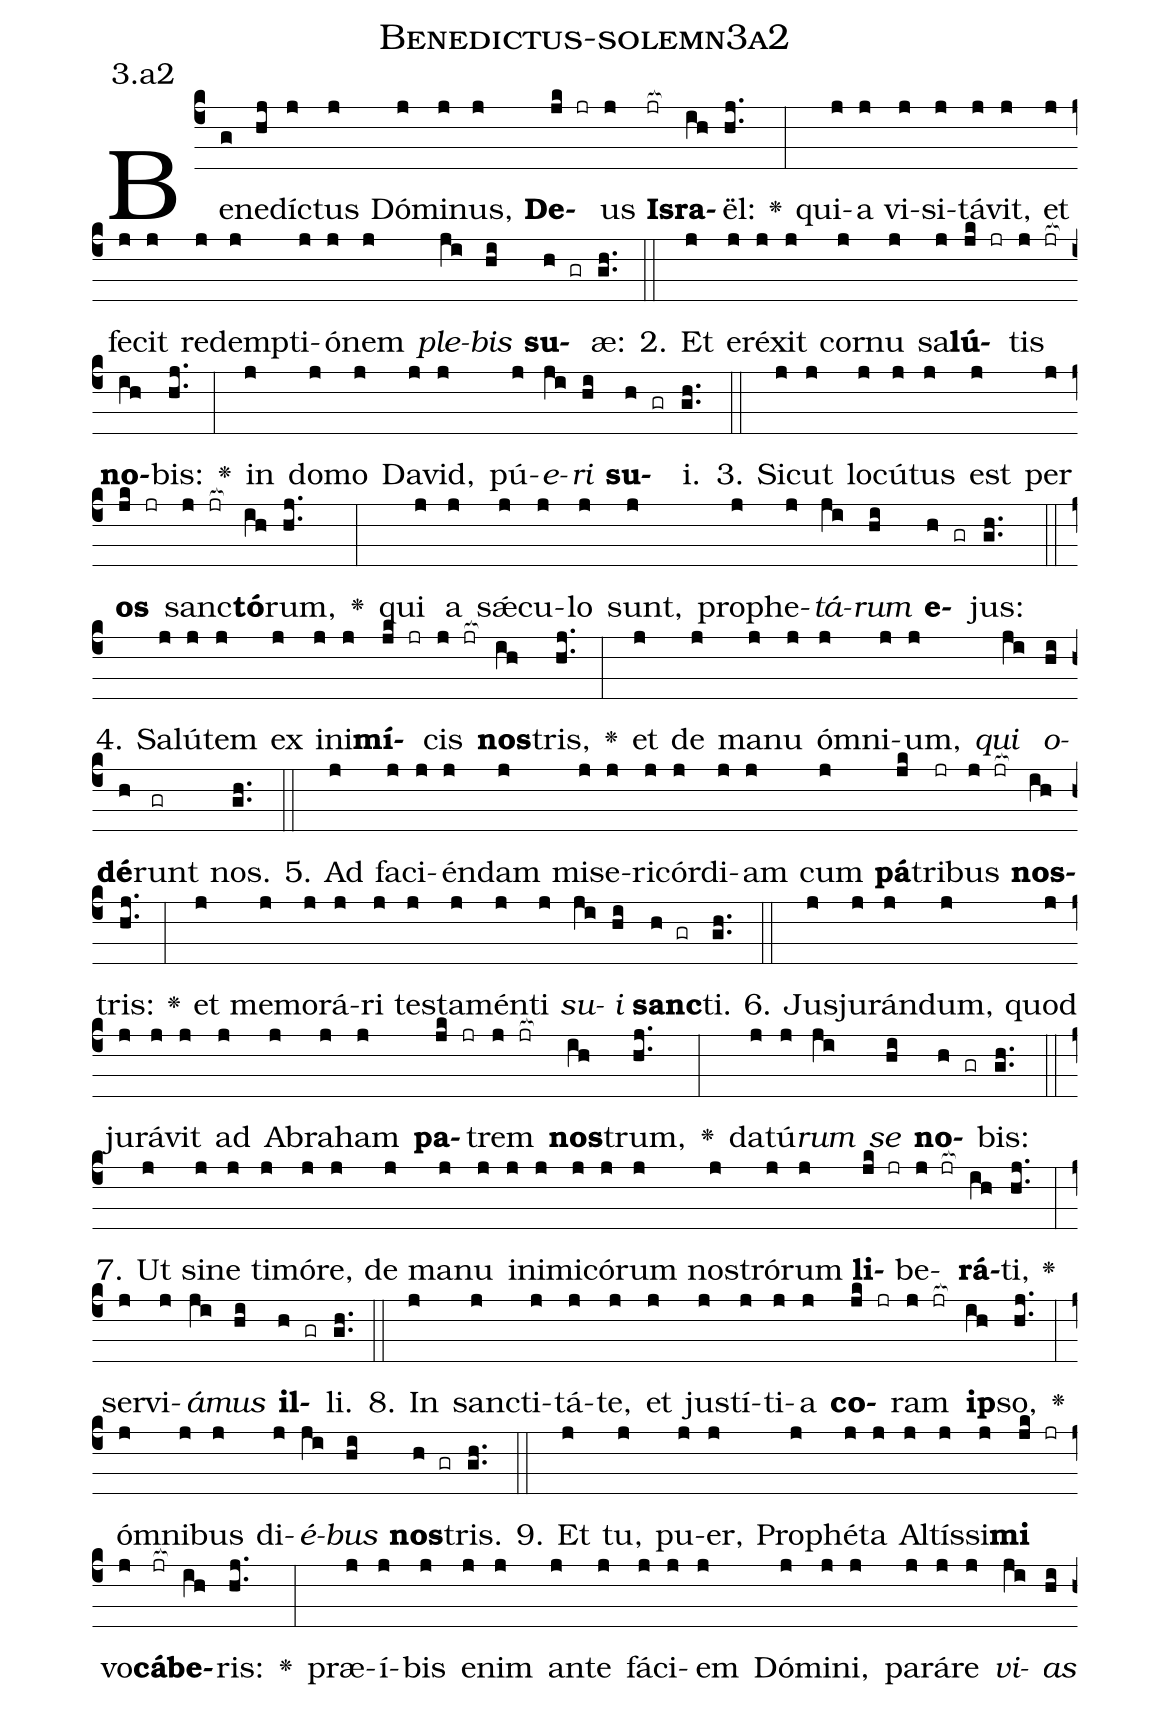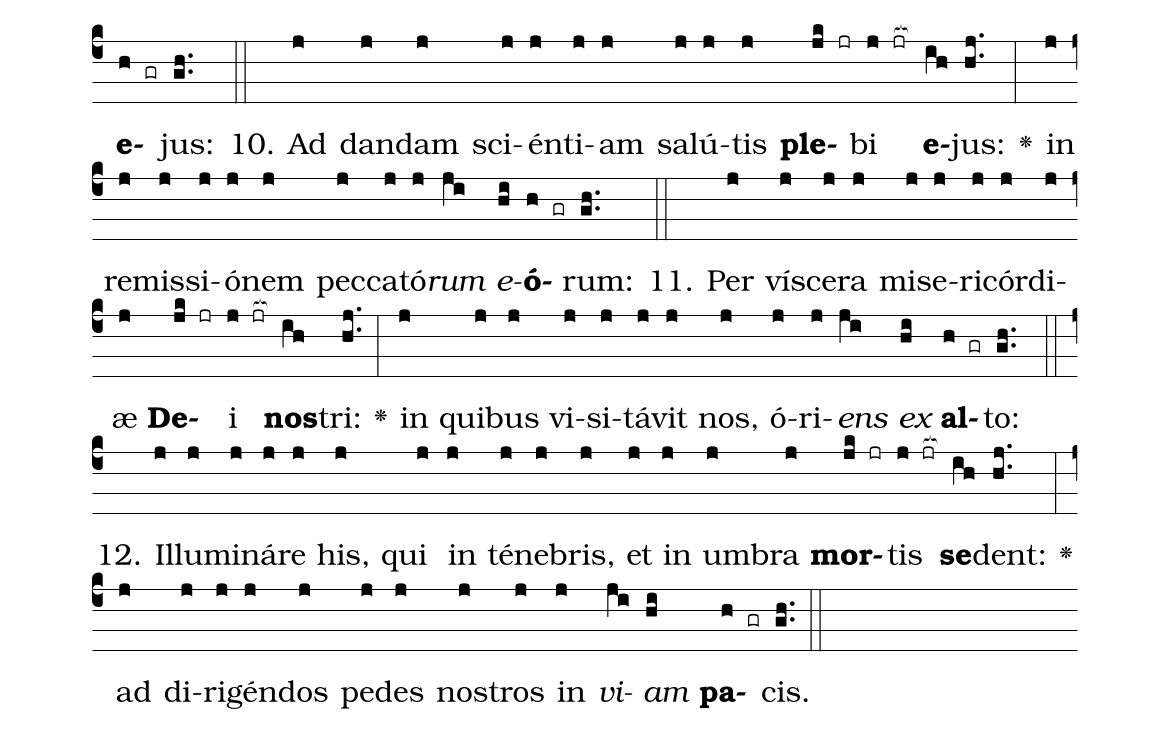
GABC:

name: Benedictus-solemn3a2;
annotation: 3.a2;
%%
(c4)Be(g)ne(hj)díc(j)tus(j) Dó(j)mi(j)nus,(j) <b>De</b>(jk jr)us(j) <b>Is</b>(jr[ocb:1{])<b>ra</b>(ih[ocb:0}])ël:(hj..) <v>\greheightstar</v>(:) qui(j)a(j) vi(j)si(j)tá(j)vit,(j) et(j) fe(j)cit(j) red(j)emp(j)ti(j)ó(j)nem(j) <i>ple</i>(ji)<i>bis</i>(hi) <b>su</b>(h gr)æ:(gh..) (::)
2. Et(j) e(j)ré(j)xit(j) cor(j)nu(j) sa(j)<b>lú</b>(jk jr)tis(j jr[ocb:1{]) <b>no</b>(ih[ocb:0}])bis:(hj..) <v>\greheightstar</v>(:) in(j) do(j)mo(j) Da(j)vid,(j) pú(j)<i>e</i>(ji)<i>ri</i>(hi) <b>su</b>(h gr)i.(gh..) (::)
3. Sic(j)ut(j) lo(j)cú(j)tus(j) est(j) per(j) <b>os</b>(jk jr) sanc(j jr[ocb:1{])<b>tó</b>(ih[ocb:0}])rum,(hj..) <v>\greheightstar</v>(:) qui(j) a(j) sǽ(j)cu(j)lo(j) sunt,(j) pro(j)phe(j)<i>tá</i>(ji)<i>rum</i>(hi) <b>e</b>(h gr)jus:(gh..) (::)
4. Sa(j)lú(j)tem(j) ex(j) in(j)i(j)<b>mí</b>(jk jr)cis(j jr[ocb:1{]) <b>nos</b>(ih[ocb:0}])tris,(hj..) <v>\greheightstar</v>(:) et(j) de(j) ma(j)nu(j) óm(j)ni(j)um,(j) <i>qui</i>(ji) <i>o</i>(hi)<b>dé</b>(h)runt(gr) nos.(gh..) (::)
5. Ad(j) fa(j)ci(j)én(j)dam(j) mi(j)se(j)ri(j)cór(j)di(j)am(j) cum(j) <b>pá</b>(jk)tri(jr)bus(j jr[ocb:1{]) <b>nos</b>(ih[ocb:0}])tris:(hj..) <v>\greheightstar</v>(:) et(j) me(j)mo(j)rá(j)ri(j) tes(j)ta(j)mén(j)ti(j) <i>su</i>(ji)<i>i</i>(hi) <b>sanc</b>(h gr)ti.(gh..) (::)
6. Ju(j)sju(j)rán(j)dum,(j) quod(j) ju(j)rá(j)vit(j) ad(j) A(j)bra(j)ham(j) <b>pa</b>(jk jr)trem(j jr[ocb:1{]) <b>nos</b>(ih[ocb:0}])trum,(hj..) <v>\greheightstar</v>(:) da(j)tú(j)<i>rum</i>(ji) <i>se</i>(hi) <b>no</b>(h gr)bis:(gh..) (::)
7. Ut(j) si(j)ne(j) ti(j)mó(j)re,(j) de(j) ma(j)nu(j) in(j)i(j)mi(j)có(j)rum(j) nos(j)tró(j)rum(j) <b>li</b>(jk jr)be(j jr[ocb:1{])<b>rá</b>(ih[ocb:0}])ti,(hj..) <v>\greheightstar</v>(:) ser(j)vi(j)<i>á</i>(ji)<i>mus</i>(hi) <b>il</b>(h gr)li.(gh..) (::)
8. In(j) sanc(j)ti(j)tá(j)te,(j) et(j) jus(j)tí(j)ti(j)a(j) <b>co</b>(jk jr)ram(j jr[ocb:1{]) <b>ip</b>(ih[ocb:0}])so,(hj..) <v>\greheightstar</v>(:) óm(j)ni(j)bus(j) di(j)<i>é</i>(ji)<i>bus</i>(hi) <b>nos</b>(h gr)tris.(gh..) (::)
9. Et(j) tu,(j) pu(j)er,(j) Pro(j)phé(j)ta(j) Al(j)tís(j)si(j)<b>mi</b>(jk jr) vo(j)<b>cá</b>(jr[ocb:1{])<b>be</b>(ih[ocb:0}])ris:(hj..) <v>\greheightstar</v>(:) præ(j)í(j)bis(j) e(j)nim(j) an(j)te(j) fá(j)ci(j)em(j) Dó(j)mi(j)ni,(j) pa(j)rá(j)re(j) <i>vi</i>(ji)<i>as</i>(hi) <b>e</b>(h gr)jus:(gh..) (::)
10. Ad(j) dan(j)dam(j) sci(j)én(j)ti(j)am(j) sa(j)lú(j)tis(j) <b>ple</b>(jk jr)bi(j jr[ocb:1{]) <b>e</b>(ih[ocb:0}])jus:(hj..) <v>\greheightstar</v>(:) in(j) re(j)mis(j)si(j)ó(j)nem(j) pec(j)ca(j)tó(j)<i>rum</i>(ji) <i>e</i>(hi)<b>ó</b>(h gr)rum:(gh..) (::)
11. Per(j) ví(j)sce(j)ra(j) mi(j)se(j)ri(j)cór(j)di(j)æ(j) <b>De</b>(jk jr)i(j jr[ocb:1{]) <b>nos</b>(ih[ocb:0}])tri:(hj..) <v>\greheightstar</v>(:) in(j) qui(j)bus(j) vi(j)si(j)tá(j)vit(j) nos,(j) ó(j)ri(j)<i>ens</i>(ji) <i>ex</i>(hi) <b>al</b>(h gr)to:(gh..) (::)
12. Il(j)lu(j)mi(j)ná(j)re(j) his,(j) qui(j) in(j) té(j)ne(j)bris,(j) et(j) in(j) um(j)bra(j) <b>mor</b>(jk jr)tis(j jr[ocb:1{]) <b>se</b>(ih[ocb:0}])dent:(hj..) <v>\greheightstar</v>(:) ad(j) di(j)ri(j)gén(j)dos(j) pe(j)des(j) nos(j)tros(j) in(j) <i>vi</i>(ji)<i>am</i>(hi) <b>pa</b>(h gr)cis.(gh..) (::)
